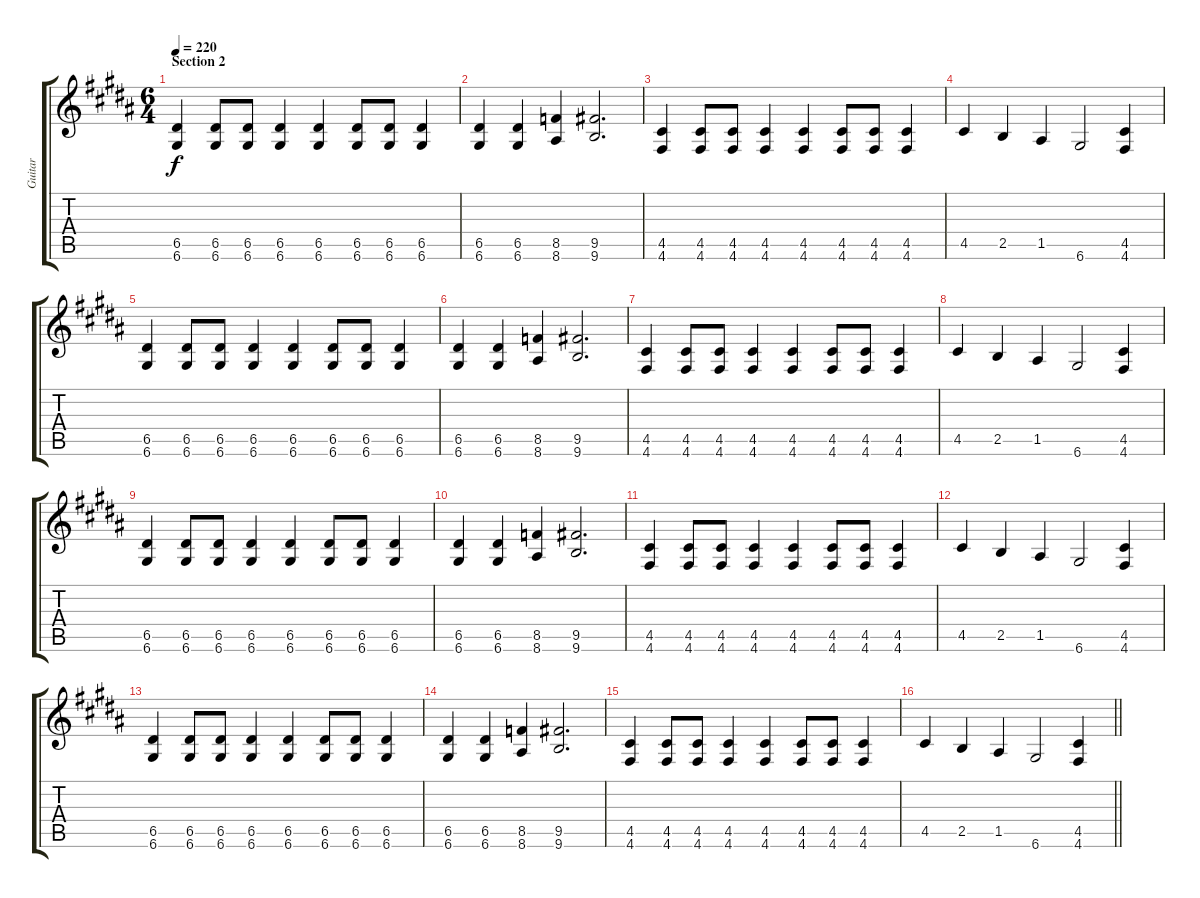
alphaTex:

\track ("Guitar" "Guitar") {instrument distortionguitar}
\staff {score tabs}
\tuning (E4 B3 G3 D3 A2 D2) {hide}
\ts (6 4)
\section ("" "Section 2")
\tempo 220
\clef g2
\ks g#minor
(6.5 6.6).4{dy f} (6.5 6.6).8 (6.5 6.6).8 (6.5 6.6).4 (6.5 6.6).4 (6.5 6.6).8 (6.5 6.6).8 (6.5 6.6).4 |
(6.5 6.6).4 (6.5 6.6).4 (8.5 8.6).4 (9.5 9.6).2{d} |
(4.5 4.6).4 (4.5 4.6).8 (4.5 4.6).8 (4.5 4.6).4 (4.5 4.6).4 (4.5 4.6).8 (4.5 4.6).8 (4.5 4.6).4 |
4.5.4 2.5.4 1.5.4 6.6.2 (4.5 4.6).4 |
(6.5 6.6).4 (6.5 6.6).8 (6.5 6.6).8 (6.5 6.6).4 (6.5 6.6).4 (6.5 6.6).8 (6.5 6.6).8 (6.5 6.6).4 |
(6.5 6.6).4 (6.5 6.6).4 (8.5 8.6).4 (9.5 9.6).2{d} |
(4.5 4.6).4 (4.5 4.6).8 (4.5 4.6).8 (4.5 4.6).4 (4.5 4.6).4 (4.5 4.6).8 (4.5 4.6).8 (4.5 4.6).4 |
4.5.4 2.5.4 1.5.4 6.6.2 (4.5 4.6).4 |
(6.5 6.6).4 (6.5 6.6).8 (6.5 6.6).8 (6.5 6.6).4 (6.5 6.6).4 (6.5 6.6).8 (6.5 6.6).8 (6.5 6.6).4 |
(6.5 6.6).4 (6.5 6.6).4 (8.5 8.6).4 (9.5 9.6).2{d} |
(4.5 4.6).4 (4.5 4.6).8 (4.5 4.6).8 (4.5 4.6).4 (4.5 4.6).4 (4.5 4.6).8 (4.5 4.6).8 (4.5 4.6).4 |
4.5.4 2.5.4 1.5.4 6.6.2 (4.5 4.6).4 |
(6.5 6.6).4 (6.5 6.6).8 (6.5 6.6).8 (6.5 6.6).4 (6.5 6.6).4 (6.5 6.6).8 (6.5 6.6).8 (6.5 6.6).4 |
(6.5 6.6).4 (6.5 6.6).4 (8.5 8.6).4 (9.5 9.6).2{d} |
(4.5 4.6).4 (4.5 4.6).8 (4.5 4.6).8 (4.5 4.6).4 (4.5 4.6).4 (4.5 4.6).8 (4.5 4.6).8 (4.5 4.6).4 |
\barLineRight lightlight
4.5.4 2.5.4 1.5.4 6.6.2 (4.5 4.6).4
